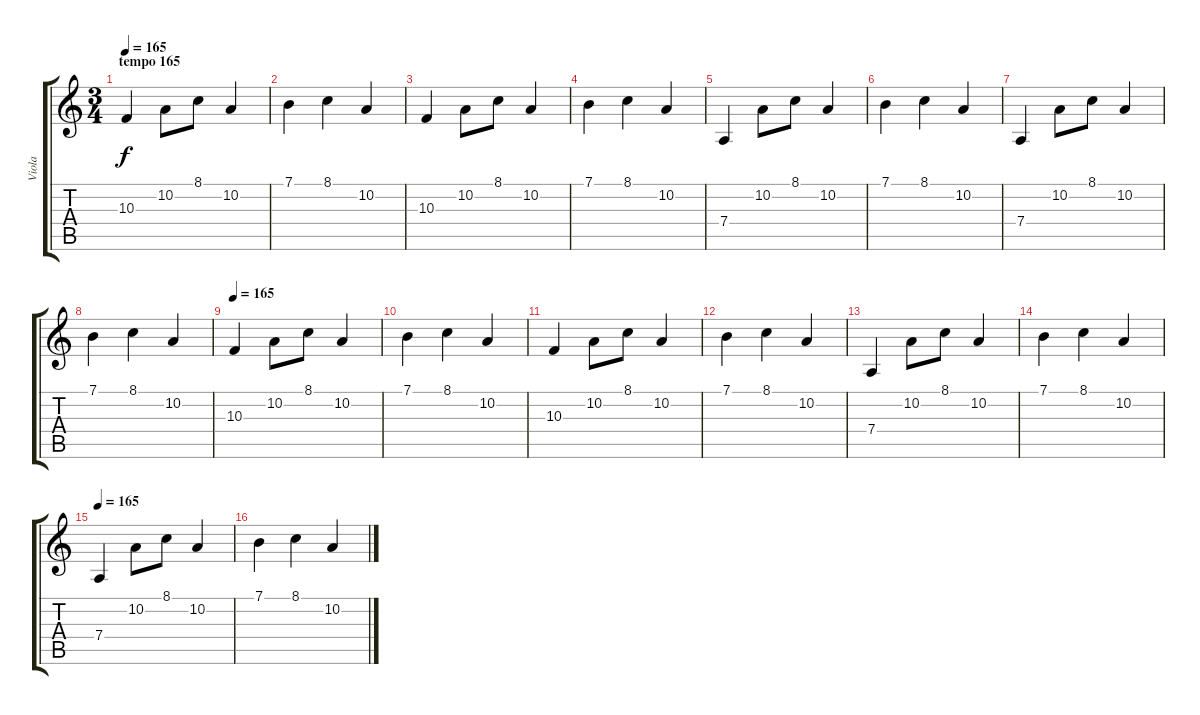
\track ("Viola" "Viola") {instrument viola}
\staff {score tabs}
\tuning (E4 B3 G3 D3 A2 E2) {hide}
\ts (3 4)
\section ("" "tempo 165")
\tempo 165
\clef g2
\ks c
10.3.4{dy f volume 10} 10.2.8 8.1.8 10.2.4 |
7.1.4 8.1.4 10.2.4 |
10.3.4 10.2.8 8.1.8 10.2.4 |
7.1.4 8.1.4 10.2.4 |
7.4.4{volume 12} 10.2.8 8.1.8 10.2.4 |
7.1.4 8.1.4 10.2.4 |
7.4.4 10.2.8 8.1.8 10.2.4 |
7.1.4 8.1.4 10.2.4 |
\section ("" "")
\tempo 165
10.3.4{volume 10} 10.2.8 8.1.8 10.2.4 |
7.1.4 8.1.4 10.2.4 |
10.3.4 10.2.8 8.1.8 10.2.4 |
7.1.4 8.1.4 10.2.4 |
7.4.4{volume 12} 10.2.8 8.1.8 10.2.4 |
7.1.4 8.1.4 10.2.4 |
\tempo 165
7.4.4 10.2.8 8.1.8 10.2.4 |
7.1.4 8.1.4 10.2.4
